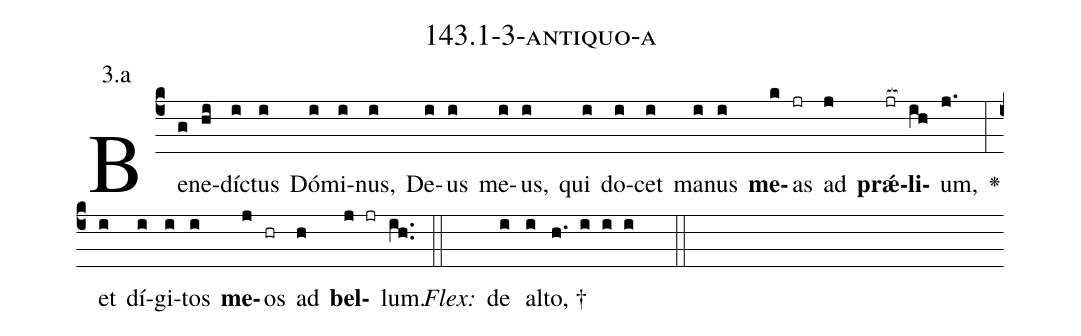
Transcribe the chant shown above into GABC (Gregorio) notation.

name: 143.1-3-antiquo-a;
annotation: 3.a;
%%
(c4)Be(g)ne(hi)díc(i)tus(i) Dó(i)mi(i)nus,(i) De(i)us(i) me(i)us,(i) qui(i) do(i)cet(i) ma(i)nus(i) <b>me</b>(k)as(jr) ad(j) <b>prǽ</b>(jr[ocb:1{])<b>li</b>(ih[ocb:0}])um,(j.) <v>\greheightstar</v>(:) et(i) dí(i)gi(i)tos(i) <b>me</b>(j)os(hr) ad(h) <b>bel</b>(j jr)lum.(ih..) (::)
<i>Flex:</i>()  de(i) al(i)to, †(h. i i i  ::)

%E(i) u(i) o(j) u(h) a(j) e.(ih..) (::)
